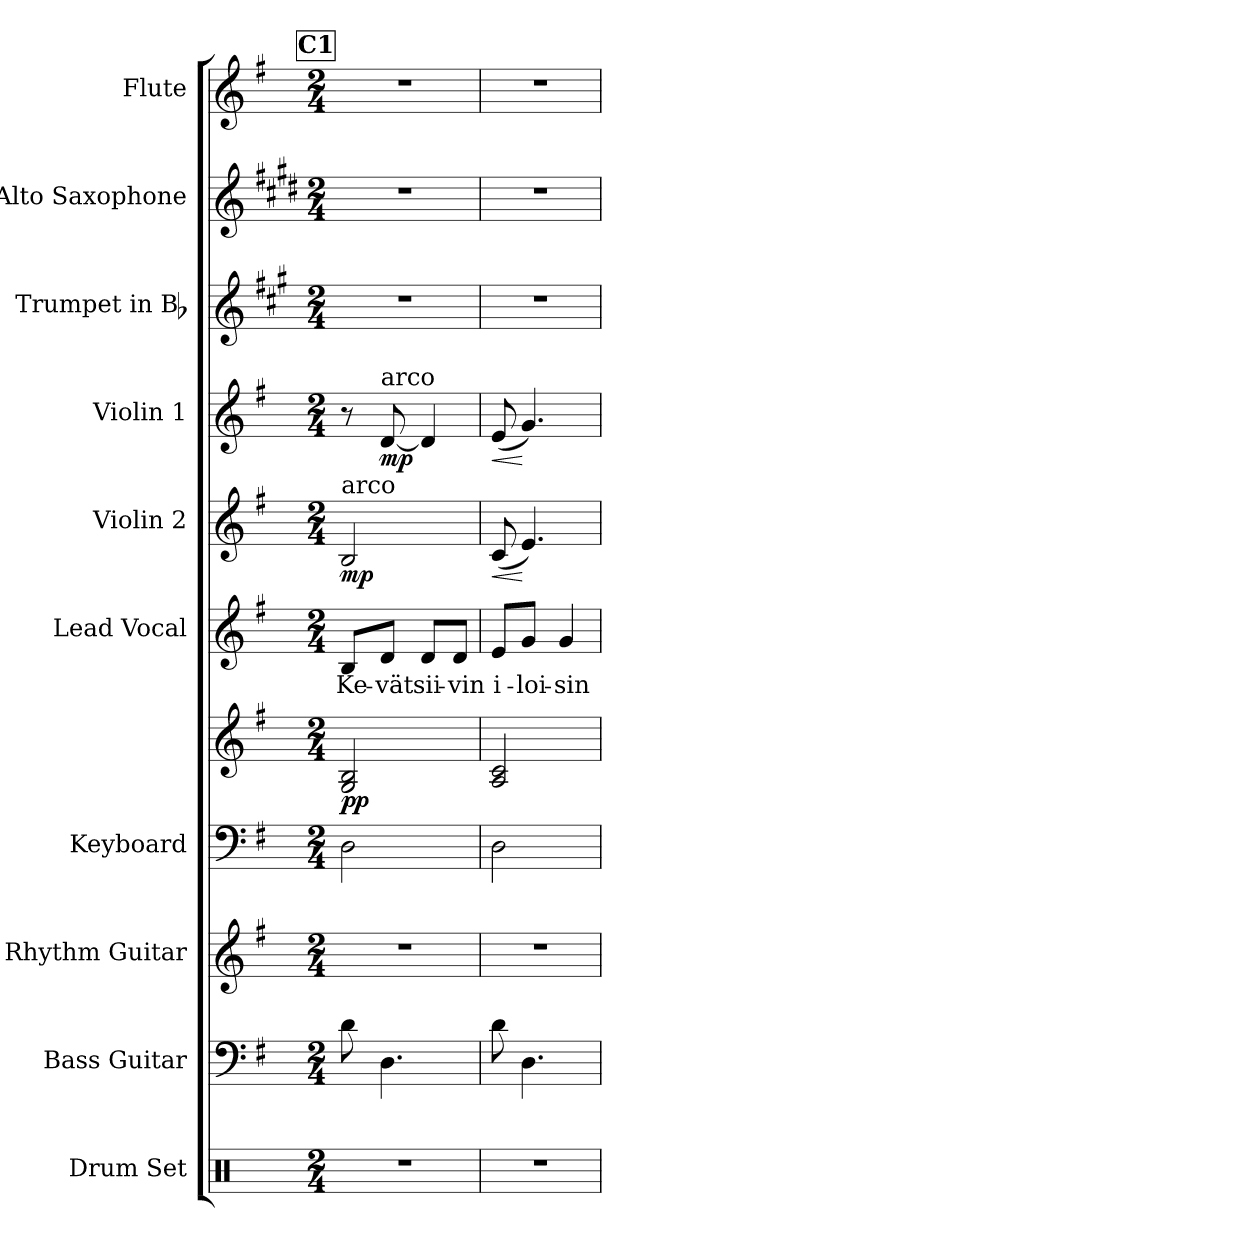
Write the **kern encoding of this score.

**kern	**kern	**kern	**kern	**kern	**dynam	**kern	**text	**kern	**dynam	**kern	**dynam	**kern	**kern	**kern
*part10	*part9	*part8	*part7	*part7	*part7	*part6	*part6	*part5	*part5	*part4	*part4	*part3	*part2	*part1
*staff11	*staff10	*staff9	*staff8	*staff7	*staff7/8	*staff6	*staff6	*staff5	*staff5	*staff4	*staff4	*staff3	*staff2	*staff1
*I"Drum Set	*I"Bass Guitar	*I"Rhythm Guitar	*I"Keyboard	*	*	*I"Lead Vocal	*	*I"Violin 2	*	*I"Violin 1	*	*I"Trumpet in Bb	*I"Alto Saxophone	*I"Flute
*I'Dr.	*I'Bass	*I'Rhy.	*I'Kbd.	*	*	*	*	*I'Vln. 2	*	*I'Vln. 1	*	*I'Tpt.	*I'Alto Sax.	*I'Fl.
*clefX	*clefF4	*clefG2	*clefF4	*clefG2	*	*clefG2	*	*clefG2	*	*clefG2	*	*clefG2	*clefG2	*clefG2
*	*ITrd7c12	*ITrd7c12	*	*	*	*	*	*	*	*	*	*ITrd1c2	*ITrd5c9	*
*k[]	*k[f#]	*k[f#]	*k[f#]	*k[f#]	*	*k[f#]	*	*k[f#]	*	*k[f#]	*	*k[f#]	*k[f#]	*k[f#]
*C:	*G:	*G:	*G:	*G:	*	*G:	*	*G:	*	*G:	*	*G:	*G:	*G:
*M2/4	*M2/4	*M2/4	*M2/4	*M2/4	*	*M2/4	*	*M2/4	*	*M2/4	*	*M2/4	*M2/4	*M2/4
!!LO:REH:place=s1:B:color=#000000:enc=box:fs=14.1289:t=C1
=43	=43	=43	=43	=43	=43	=43	=43	=43	=43	=43	=43	=43	=43	=43
!LO:N:vis=1	!	!LO:N:vis=1	!	!	!	!	!	!	!	!	!	!	!	!
!	!	!	!	!	!	!	!	!LO:TX:a:t=arco	!	!	!	!	!	!
!	!	!	!	!	!	!	!LO:LY:b:color=#000000	!	!	!	!	!LO:N:vis=1	!LO:N:vis=1	!LO:N:vis=1
2r	8Di\	2r	2Di\	2Gi/ 2Bi	p p	8Bi/L	Ke-	2Bi/	mp	8r	.	2r	2r	2r
!	!	!	!	!	!	!	!	!	!	!LO:TX:a:t=arco	!	!	!	!
!	!	!	!	!	!	!	!LO:LY:b:color=#000000	!	!	!	!	!	!	!
.	4.DDi\	.	.	.	.	8di/J	-vät	.	.	[<8di/	mp	.	.	.
!	!	!	!	!	!	!	!LO:LY:b:color=#000000	!	!	!	!	!	!	!
.	.	.	.	.	.	8di/L	sii-	.	.	4di/]	.	.	.	.
!	!	!	!	!	!	!	!LO:LY:b:color=#000000	!	!	!	!	!	!	!
.	.	.	.	.	.	8di/J	-vin	.	.	.	.	.	.	.
=44	=44	=44	=44	=44	=44	=44	=44	=44	=44	=44	=44	=44	=44	=44
!LO:N:vis=1	!	!LO:N:vis=1	!	!	!	!	!	!	!	!	!	!	!	!
!	!	!	!	!	!	!	!LO:LY:b:color=#000000	!	!LO:HP:b	!	!LO:HP:b	!LO:N:vis=1	!LO:N:vis=1	!LO:N:vis=1
2r	8Di\	2r	2Di\	2Ai/ 2ci	.	8ei/L	i-	(8ci/	<	(8ei/	<	2r	2r	2r
!	!	!	!	!	!	!	!LO:LY:b:color=#000000	!	!	!	!	!	!	!
.	4.DDi\	.	.	.	.	8gi/J	-loi-	4.ei/)	[	4.gi/)	[	.	.	.
!	!	!	!	!	!	!	!LO:LY:b:color=#000000	!	!	!	!	!	!	!
.	.	.	.	.	.	4gi/	-sin	.	.	.	.	.	.	.
=	=	=	=	=	=	=	=	=	=	=	=	=	=	=
*-	*-	*-	*-	*-	*-	*-	*-	*-	*-	*-	*-	*-	*-	*-
